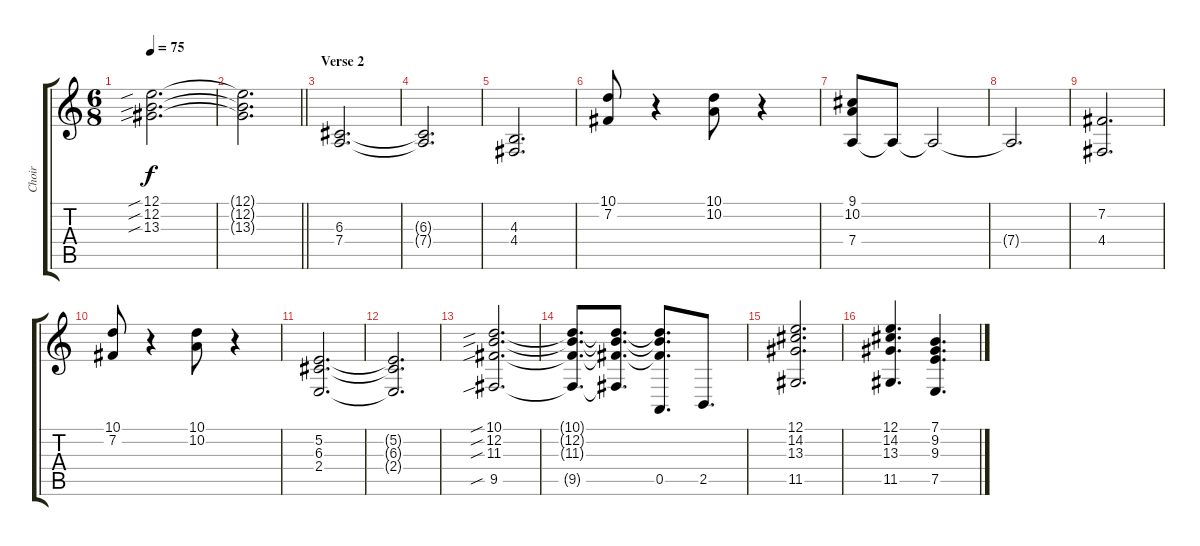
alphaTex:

\track ("Choir" "Choir") {instrument choiraahs}
\staff {score tabs}
\tuning (E4 B3 G3 D3 A2 E2) {hide}
\ts (6 8)
\tempo 75
\clef g2
\ks c
(12.1{sib} 12.2{sib} 13.3{sib}).2{d dy f} |
\barLineRight lightlight
(12.1{t} 12.2{t} 13.3{t}).2{d} |
\section ("" "Verse 2")
(6.3 7.4).2{d} |
(6.3{t} 7.4{t}).2{d} |
(4.3 4.4).2{d} |
(10.1 7.2).8 r.4 (10.1 10.2).8 r.4 |
(9.1 10.2 7.4).8 7.4{t}.8 7.4{t}.2 |
7.4{t}.2{d} |
(7.2 4.4).2{d} |
(10.1 7.2).8 r.4 (10.1 10.2).8 r.4 |
(5.2 6.3 2.4).2{d} |
(5.2{t} 6.3{t} 2.4{t}).2{d} |
(10.1{sib} 12.2{sib} 11.3{sib} 9.5{sib}).2{d} |
(10.1{t} 12.2{t} 11.3{t} 9.5{t}).8{d} (10.1{t} 12.2{t} 11.3{t} 9.5{t}).8{d} (10.1{t} 12.2{t} 11.3{t} 0.5).8{d} 2.5.8{d} |
(12.1 14.2 13.3 11.5).2{d} |
(12.1 14.2 13.3 11.5).4{d} (7.1 9.2 9.3 7.5).4{d}
